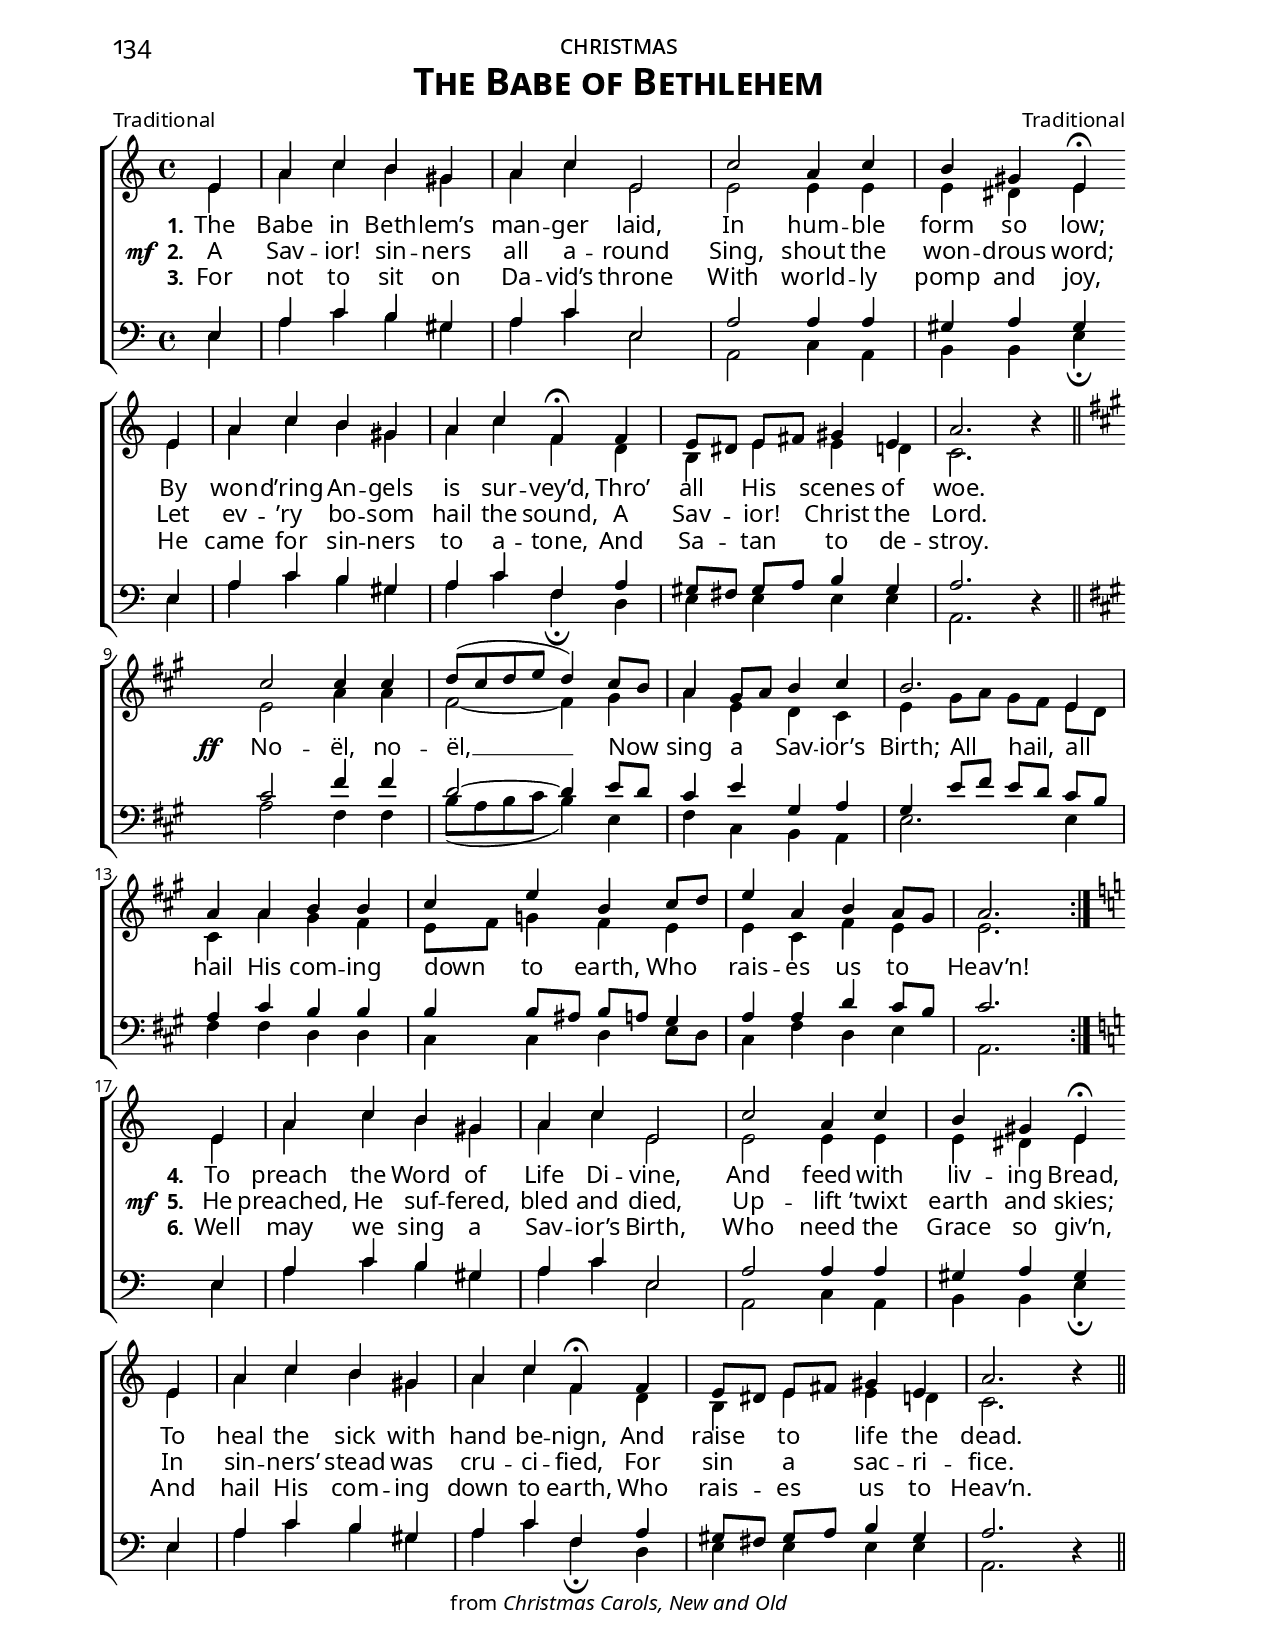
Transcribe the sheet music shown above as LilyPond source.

\version "2.14.2"
\include "util.ly"
\header {
  title = \markup{\override #'(font-name . "Garamond Premier Pro Semibold"){ \abs-fontsize #18 \smallCapsOldStyle"The Babe of Bethlehem"}}
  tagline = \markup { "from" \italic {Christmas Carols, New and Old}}
  poet = "Traditional"
  composer = "Traditional"
}
\paper {
  %print-all-headers = ##t
  paper-height = 11\in
  paper-width = 8.5\in
  indent = 0\in
  %system-system-spacing = #'((basic-distance . 10) (padding . 0))
  system-system-spacing =
    #'((basic-distance . 0)
       (minimum-distance . 0)
       (padding . -35)
       (stretchability . 100))
  last-bottom-spacing =
    #'((basic-distance . 0)
       (minimum-distance . 0)
       (padding . 0.1)
       (stretchability . 0))
       
  ragged-last-bottom = ##f
  ragged-bottom = ##f
  two-sided = ##t
  inner-margin = 1\in
  outer-margin = 0.75\in
  top-margin = 0.26\in
  bottom-margin = 0.25\in
  first-page-number = #134
  print-first-page-number = ##t
  headerLine = \markup{\override #'(font-name . "Garamond Premier Pro") \smallCapsOldStyle"christmas"}
  oddHeaderMarkup = \markup\fill-line{
     \override #'(font-name . "Garamond Premier Pro")\abs-fontsize #12.5
     \combine 
        \fill-line{"" \on-the-fly #print-page-number-check-first
        \oldStylePageNum""
        }
        \fill-line{\headerLine}
  }
  evenHeaderMarkup = \markup {
     \override #'(font-name . "Garamond Premier Pro")\abs-fontsize #12.5
     \combine
        \on-the-fly #print-page-number-check-first
        \oldStylePageNum""
        \fill-line{\headerLine}
  }
}
#(set-global-staff-size 18) \paper{ #(define fonts (make-pango-font-tree "Garamond Premier Pro" "Garamond Premier Pro" "Garamond Premier Pro" (/ 18 20))) }
global = {
  \key c \major
  \time 4/4
  \autoBeamOff
  \override DynamicLineSpanner #'staff-padding = #0.0
  \override DynamicLineSpanner #'Y-extent = #'(-1 . 1)
}

sopMusic = \relative c' {
  \partial 4 e4 |
  a c b gis |
  a c e,2 |
  c' a4 c |
  b gis e\fermata \bar""\break e |
  
  a c b gis a c f,\fermata f |
  e8[ dis] e[ fis] gis4 e |
  a2. b4\rest \bar "||" \key a\major \break
  
  cis2 cis4 cis |
  d8([ cis d e] d4) cis8[ b] |
  a4 gis8[ a] b4 cis |
  b2. e,4 | \break
  
  a a b b |
  cis e b cis8[ d] |
  e4 a, b a8[ gis] |
  \partial 2. a2. \bar ":|" \break
  
  
  
  \key c\major
  \partial 4 e4 |
  a c b gis |
  a c e,2 |
  c' a4 c |
  b gis e\fermata \bar""\break e |
  
  a c b gis a c f,\fermata f |
  e8[ dis] e[ fis] gis4 e |
  a2. b4\rest \bar "||"
}
sopWords = \lyricmode {
  
}

altoMusic = \relative c' {
  e4 |
  a c b gis |
  a c e,2 |
  e e4 e |
  e dis e e |
  
  a c b gis |
  a c f, d |
  b e e d! |
  c2. s4 \bar "||"
  
  \key a\major
  e2 a4 a |
  fis2~ fis4 gis |
  a e d cis |
  e gis8[ a] gis[ fis] e[ d] |
  
  cis4 a' gis fis |
  e8[ fis] g4 fis e |
  e cis fis e |
  e2. |
  
  
  \key c\major
    e4 |
  a c b gis |
  a c e,2 |
  e e4 e |
  e dis e e |
  
  a c b gis |
  a c f, d |
  b e e d! |
  c2. s4 \bar "||"
}
altoWords = {
  \dropLyricsXI
  \lyricmode {
    \set stanza = #"1."
    The Babe in Beth -- lem’s man -- ger laid,
    In hum -- ble form so low;
    By won -- d’ring An -- gels is sur -- vey’d,
    Thro’ all His 
    \set associatedVoice = "sopranos"
    scenes of woe.
    \unset associatedVoice
  }
  \set stanza = \markup\dynamic"ff   "
  \lyricmode{
    \set associatedVoice = "sopranos"
    No -- ël, no -- ël, __
    Now \unset associatedVoice sing a Sav -- ior’s Birth;
    All hail, all hail His com -- ing down to earth,
    Who rais -- es us to Heav’n!
    
    
    \set stanza = #"4."
    To preach the Word of Life Di -- vine,
    And feed with liv -- ing Bread,
    To heal the sick with hand be -- nign,
    And raise to 
    \set associatedVoice = "sopranos"
    life the dead.
  }
}
altoWordsII = {
  \dropLyricsXI
  \set stanza = \markup{\dynamic"  mf " "2."}
  \lyricmode {
    A Sav -- ior! sin -- ners all a -- round
    Sing, shout the won -- drous word;
    Let ev -- ’ry bo -- som hail the sound,
    A Sav -- ior! 
    \set associatedVoice = "sopranos"
    Christ the Lord.
    \unset associatedVoice
    
    \repeat unfold 26 \skip1
  }
  \set stanza = \markup{\dynamic"  mf " "5."}
  \lyricmode{
    He preached, He suf -- fered, bled and died,
    Up -- lift ’twixt earth and skies;
    In sin -- ners’ stead was cru -- ci -- fied,
    For sin a 
    \set associatedVoice = "sopranos"
    sac -- ri -- fice.
    
  }
}
altoWordsIII = \lyricmode {
  \dropLyricsXI
  \set stanza = #"3."
  For not to sit on Da -- vid’s throne
  With world -- ly pomp and joy,
  He came for sin -- ners to a -- tone,
  And Sa -- tan 
  \set associatedVoice = "sopranos"
  to de -- stroy.
  \unset associatedVoice
  
  \repeat unfold 26 \skip1
  \set stanza = #"6."
  Well may we sing a Sav -- ior’s Birth,
  Who need the Grace so giv’n,
  And hail His com -- ing down to earth,
  Who rais -- es 
  \set associatedVoice = "sopranos"
  us to Heav’n.
  
}
altoWordsIV = \lyricmode {
}
altoWordsV = \lyricmode {
}
altoWordsVI = \lyricmode {
}
tenorMusic = \relative c' {
  e,4 |
  a c b gis |
  a c e,2 |
  a a4 a |
  gis a gis e |
  
  a c b gis |
  a c f, a |
  gis8[ fis] gis[ a] b4 gis |
  a2. s4 \bar "||"
  
  \key a\major
  cis2 fis4 fis d2~ d4 |
  e8[ d] |
  cis4 e gis, a |
  gis e'8[ fis] e[ d] cis[ b] |
  
  a4 cis b b |
  b b8[ ais] b[ a] gis4 |
  a a d cis8[ b] |
  cis2. |
  
  
  
  \key c\major
  e,4 |
  a c b gis |
  a c e,2 |
  a a4 a |
  gis a gis e |
  
  a c b gis |
  a c f, a |
  gis8[ fis] gis[ a] b4 gis |
  a2. s4 \bar "||"
}
tenorWords = \lyricmode {

}

bassMusic = \relative c {
  e4 |
  a c b gis |
  a c e,2 |
  a, c4 a |
  b b e\fermata e |
  
  a c b gis |
  a c f,\fermata d |
  e e e e |
  a,2. d4\rest \bar "||"
  
  \key a\major
  a'2 fis4 fis |
  b8([ a b cis] b4) e, |
  fis cis b a |
  e'2. e4 |
  
  fis fis d d |
  cis cis d e8[ d] |
  cis4 fis d e |
  a,2. |
  
  
  
  \key c\major
  e'4 |
  a c b gis |
  a c e,2 |
  a, c4 a |
  b b e\fermata e |
  
  a c b gis |
  a c f,\fermata d |
  e e e e |
  a,2. d4\rest \bar "||"
}
bassWords = \lyricmode {

}

pianoRH = \relative c' {
  
}
pianoLH = \relative c' {
  
}

\score {
  <<
   \new ChoirStaff <<
%    \new Lyrics = sopranos \with { \override VerticalAxisGroup #'nonstaff-relatedstaff-spacing = #'((basic-distance . 1)) }
    \new Staff = women <<
      \new Voice = "sopranos" { \voiceOne << \global \sopMusic >> }
      \new Voice = "altos" { \voiceTwo << \global \altoMusic >> }
    >>
    \new Lyrics \with { alignAboveContext = #"women" \override VerticalAxisGroup #'nonstaff-relatedstaff-spacing = #'((basic-distance . 1))} \lyricsto "sopranos" \sopWords
     \new Lyrics = "altosVI"  \with { alignBelowContext = #"women" \override VerticalAxisGroup #'nonstaff-relatedstaff-spacing = #'((basic-distance . 1))} \lyricsto "altos" \altoWordsVI
    \new Lyrics = "altosV"  \with { alignBelowContext = #"women" \override VerticalAxisGroup #'nonstaff-relatedstaff-spacing = #'((basic-distance . 1))} \lyricsto "altos" \altoWordsV
    \new Lyrics = "altosIV"  \with { alignBelowContext = #"women" \override VerticalAxisGroup #'nonstaff-relatedstaff-spacing = #'((basic-distance . 1))} \lyricsto "altos" \altoWordsIV
    \new Lyrics = "altosIII"  \with { alignBelowContext = #"women" \override VerticalAxisGroup #'nonstaff-relatedstaff-spacing = #'((basic-distance . 1))} \lyricsto "altos" \altoWordsIII
    \new Lyrics = "altosII"  \with { alignBelowContext = #"women" \override VerticalAxisGroup #'nonstaff-relatedstaff-spacing = #'((basic-distance . 1))} \lyricsto "altos" \altoWordsII
    \new Lyrics = "altos"  \with { alignBelowContext = #"women" \override VerticalAxisGroup #'nonstaff-relatedstaff-spacing = #'((padding . -0.9))} \lyricsto "altos" \altoWords
   \new Staff = men <<
      \clef bass
      \new Voice = "tenors" { \voiceOne << \global \tenorMusic >> }
      \new Voice = "basses" { \voiceTwo << \global \bassMusic >> }
    >>
    \new Lyrics \with { alignAboveContext = #"men" \override VerticalAxisGroup #'nonstaff-relatedstaff-spacing = #'((basic-distance . 1)) } \lyricsto "tenors" \tenorWords
    \new Lyrics \with { alignBelowContext = #"men" \override VerticalAxisGroup #'nonstaff-relatedstaff-spacing = #'((basic-distance . 1)) } \lyricsto "basses" \bassWords
  >>
%    \new PianoStaff << \new Staff { \new Voice { \pianoRH } } \new Staff { \clef "bass" \pianoLH } >>
  >>
  \layout {
  \context {
    \Lyrics
    \override LyricText #'font-size = #1.3
  }
    \context {
      \Score
      %\override SpacingSpanner #'base-shortest-duration = #(ly:make-moment 1 8)
      %\override SpacingSpanner #'common-shortest-duration = #(ly:make-moment 1 4)
    }
    \context {
      % Remove all empty staves
      % \Staff \RemoveEmptyStaves \override VerticalAxisGroup #'remove-first = ##t
    }
    \context {
      \Lyrics
      \override LyricText #'X-offset = #center-on-word
    }
  }
}

